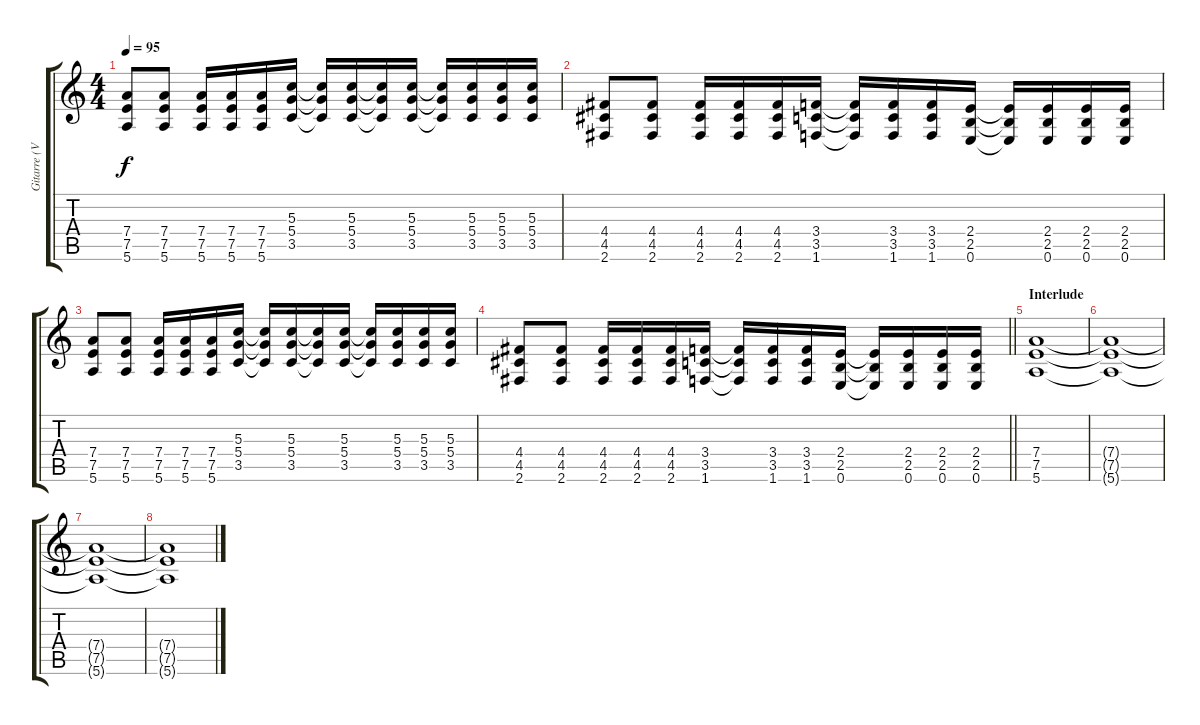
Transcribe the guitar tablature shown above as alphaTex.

\track ("Gitarre (Verzerrt)" "Gitarre (V") {instrument distortionguitar}
\staff {score tabs}
\tuning (E4 B3 G3 D3 A2 E2) {hide}
\ts (4 4)
\tempo 95
\clef g2
\ks c
(7.4 7.5 5.6).8{dy f} (7.4 7.5 5.6).8 (7.4 7.5 5.6).16 (7.4 7.5 5.6).16 (7.4 7.5 5.6).16 (5.3 5.4 3.5).16 (5.3{t} 5.4{t} 3.5{t}).16 (5.3 5.4 3.5).16 (5.3{t} 5.4{t} 3.5{t}).16 (5.3 5.4 3.5).16 (5.3{t} 5.4{t} 3.5{t}).16 (5.3 5.4 3.5).16 (5.3 5.4 3.5).16 (5.3 5.4 3.5).16 |
(4.4 4.5 2.6).8 (4.4 4.5 2.6).8 (4.4 4.5 2.6).16 (4.4 4.5 2.6).16 (4.4 4.5 2.6).16 (3.4 3.5 1.6).16 (3.4{t} 3.5{t} 1.6{t}).16 (3.4 3.5 1.6).16 (3.4 3.5 1.6).16 (2.4 2.5 0.6).16 (2.4{t} 2.5{t} 0.6{t}).16 (2.4 2.5 0.6).16 (2.4 2.5 0.6).16 (2.4 2.5 0.6).16 |
(7.4 7.5 5.6).8 (7.4 7.5 5.6).8 (7.4 7.5 5.6).16 (7.4 7.5 5.6).16 (7.4 7.5 5.6).16 (5.3 5.4 3.5).16 (5.3{t} 5.4{t} 3.5{t}).16 (5.3 5.4 3.5).16 (5.3{t} 5.4{t} 3.5{t}).16 (5.3 5.4 3.5).16 (5.3{t} 5.4{t} 3.5{t}).16 (5.3 5.4 3.5).16 (5.3 5.4 3.5).16 (5.3 5.4 3.5).16 |
\barLineRight lightlight
(4.4 4.5 2.6).8 (4.4 4.5 2.6).8 (4.4 4.5 2.6).16 (4.4 4.5 2.6).16 (4.4 4.5 2.6).16 (3.4 3.5 1.6).16 (3.4{t} 3.5{t} 1.6{t}).16 (3.4 3.5 1.6).16 (3.4 3.5 1.6).16 (2.4 2.5 0.6).16 (2.4{t} 2.5{t} 0.6{t}).16 (2.4 2.5 0.6).16 (2.4 2.5 0.6).16 (2.4 2.5 0.6).16 |
\section ("" "Interlude")
(7.4 7.5 5.6).1{volume 0} |
(7.4{t} 7.5{t} 5.6{t}).1 |
(7.4{t} 7.5{t} 5.6{t}).1 |
(7.4{t} 7.5{t} 5.6{t}).1
